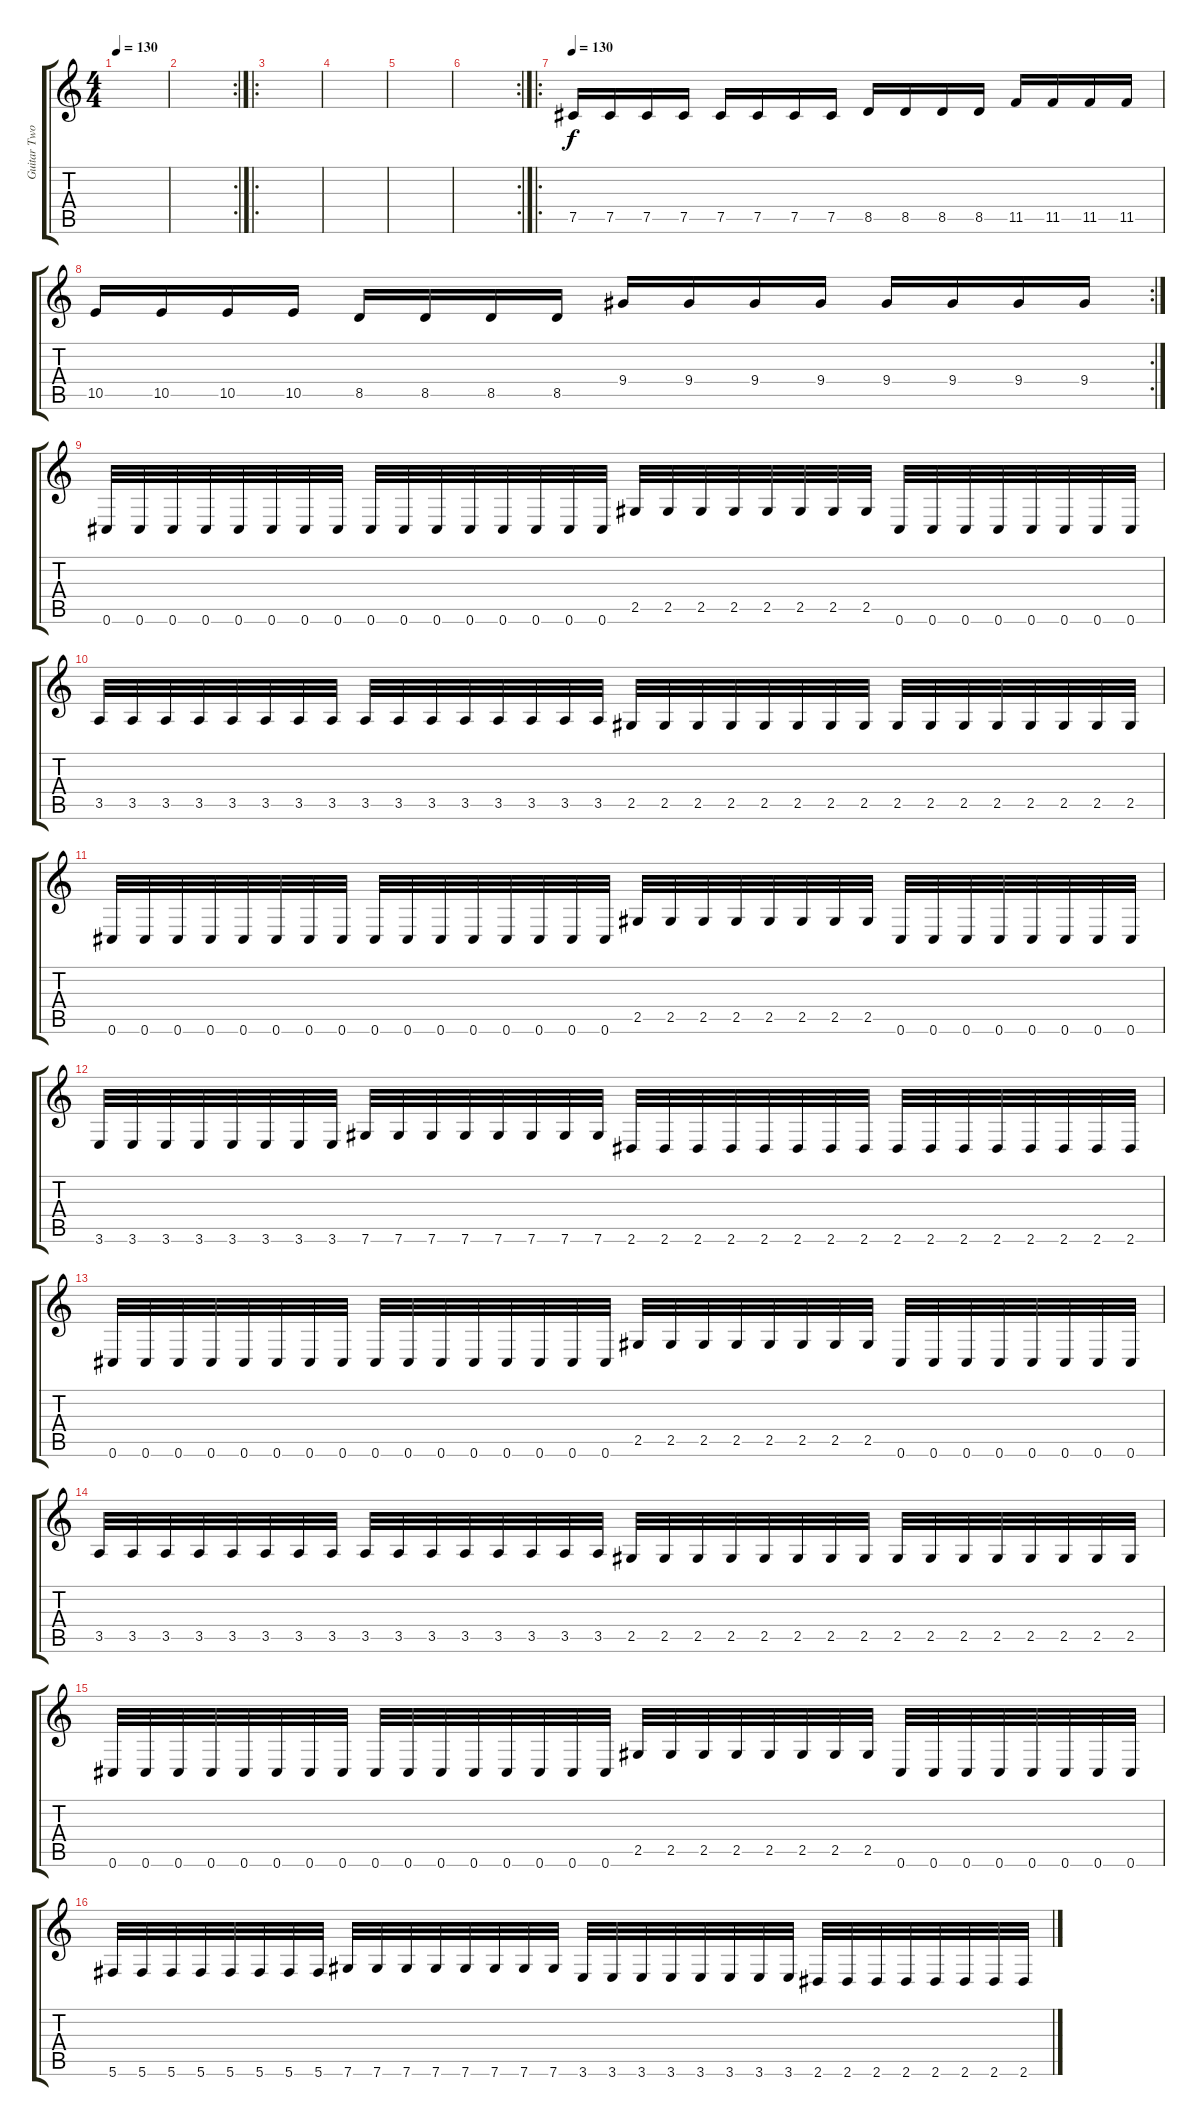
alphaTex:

\track ("Guitar Two" "Guitar Two") {instrument distortionguitar}
\staff {score tabs}
\tuning (Db4 Ab3 E3 B2 Gb2 Db2) {hide}
\ts (4 4)
\tempo 130
\clef g2
\ks c
|
\rc 2
|
\ro
|
|
|
\rc 2
|
\ro
\tempo 130
7.5.16 7.5.16 7.5.16 7.5.16 7.5.16 7.5.16 7.5.16 7.5.16 8.5.16 8.5.16 8.5.16 8.5.16 11.5.16 11.5.16 11.5.16 11.5.16 |
\rc 2
10.5.16 10.5.16 10.5.16 10.5.16 8.5.16 8.5.16 8.5.16 8.5.16 9.4.16 9.4.16 9.4.16 9.4.16 9.4.16 9.4.16 9.4.16 9.4.16 |
0.6.32 0.6.32 0.6.32 0.6.32 0.6.32 0.6.32 0.6.32 0.6.32 0.6.32 0.6.32 0.6.32 0.6.32 0.6.32 0.6.32 0.6.32 0.6.32 2.5.32 2.5.32 2.5.32 2.5.32 2.5.32 2.5.32 2.5.32 2.5.32 0.6.32 0.6.32 0.6.32 0.6.32 0.6.32 0.6.32 0.6.32 0.6.32 |
3.5.32 3.5.32 3.5.32 3.5.32 3.5.32 3.5.32 3.5.32 3.5.32 3.5.32 3.5.32 3.5.32 3.5.32 3.5.32 3.5.32 3.5.32 3.5.32 2.5.32 2.5.32 2.5.32 2.5.32 2.5.32 2.5.32 2.5.32 2.5.32 2.5.32 2.5.32 2.5.32 2.5.32 2.5.32 2.5.32 2.5.32 2.5.32 |
0.6.32 0.6.32 0.6.32 0.6.32 0.6.32 0.6.32 0.6.32 0.6.32 0.6.32 0.6.32 0.6.32 0.6.32 0.6.32 0.6.32 0.6.32 0.6.32 2.5.32 2.5.32 2.5.32 2.5.32 2.5.32 2.5.32 2.5.32 2.5.32 0.6.32 0.6.32 0.6.32 0.6.32 0.6.32 0.6.32 0.6.32 0.6.32 |
3.6.32 3.6.32 3.6.32 3.6.32 3.6.32 3.6.32 3.6.32 3.6.32 7.6.32 7.6.32 7.6.32 7.6.32 7.6.32 7.6.32 7.6.32 7.6.32 2.6.32 2.6.32 2.6.32 2.6.32 2.6.32 2.6.32 2.6.32 2.6.32 2.6.32 2.6.32 2.6.32 2.6.32 2.6.32 2.6.32 2.6.32 2.6.32 |
0.6.32 0.6.32 0.6.32 0.6.32 0.6.32 0.6.32 0.6.32 0.6.32 0.6.32 0.6.32 0.6.32 0.6.32 0.6.32 0.6.32 0.6.32 0.6.32 2.5.32 2.5.32 2.5.32 2.5.32 2.5.32 2.5.32 2.5.32 2.5.32 0.6.32 0.6.32 0.6.32 0.6.32 0.6.32 0.6.32 0.6.32 0.6.32 |
3.5.32 3.5.32 3.5.32 3.5.32 3.5.32 3.5.32 3.5.32 3.5.32 3.5.32 3.5.32 3.5.32 3.5.32 3.5.32 3.5.32 3.5.32 3.5.32 2.5.32 2.5.32 2.5.32 2.5.32 2.5.32 2.5.32 2.5.32 2.5.32 2.5.32 2.5.32 2.5.32 2.5.32 2.5.32 2.5.32 2.5.32 2.5.32 |
0.6.32 0.6.32 0.6.32 0.6.32 0.6.32 0.6.32 0.6.32 0.6.32 0.6.32 0.6.32 0.6.32 0.6.32 0.6.32 0.6.32 0.6.32 0.6.32 2.5.32 2.5.32 2.5.32 2.5.32 2.5.32 2.5.32 2.5.32 2.5.32 0.6.32 0.6.32 0.6.32 0.6.32 0.6.32 0.6.32 0.6.32 0.6.32 |
5.6.32 5.6.32 5.6.32 5.6.32 5.6.32 5.6.32 5.6.32 5.6.32 7.6.32 7.6.32 7.6.32 7.6.32 7.6.32 7.6.32 7.6.32 7.6.32 3.6.32 3.6.32 3.6.32 3.6.32 3.6.32 3.6.32 3.6.32 3.6.32 2.6.32 2.6.32 2.6.32 2.6.32 2.6.32 2.6.32 2.6.32 2.6.32
